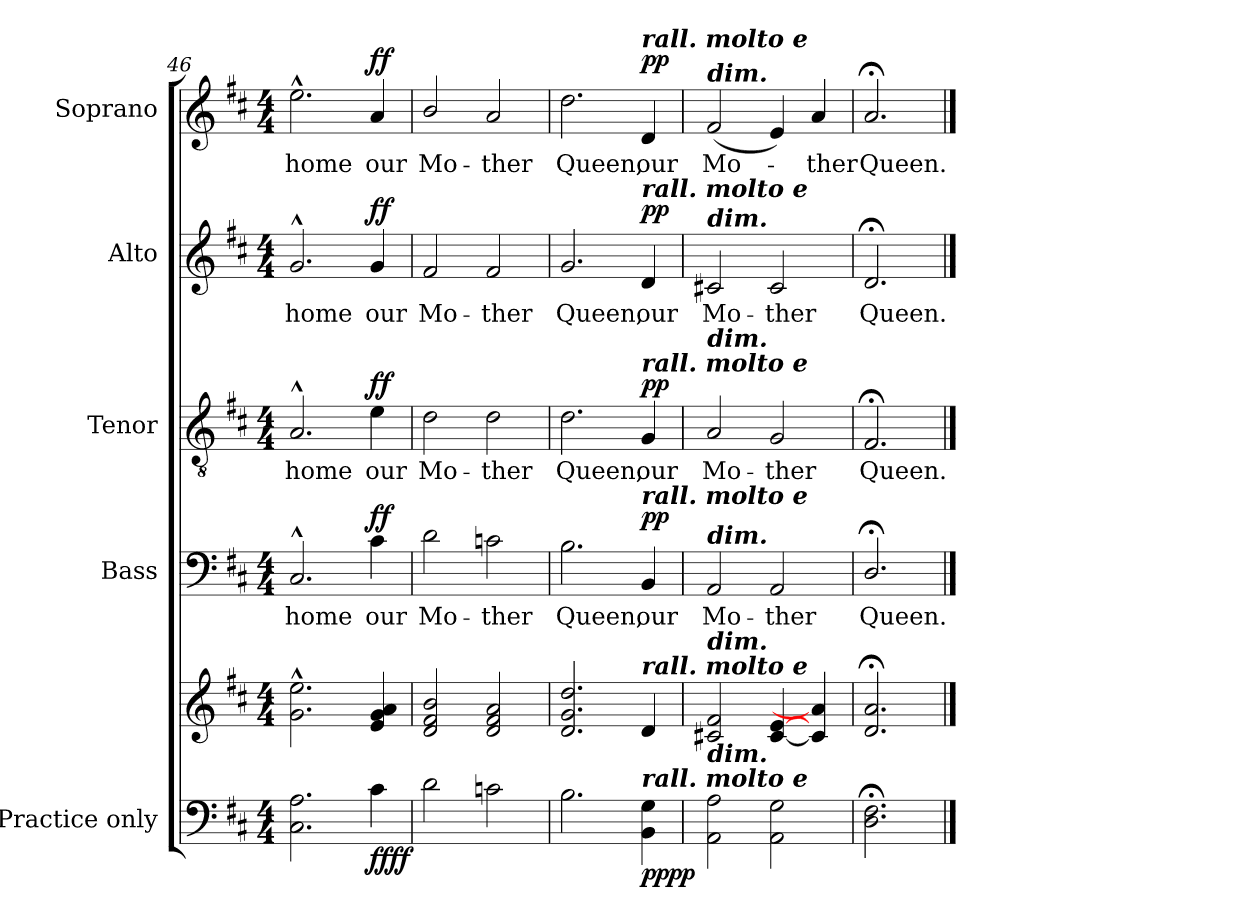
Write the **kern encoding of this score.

**kern	**kern	**dynam	**kern	**text	**dynam	**kern	**text	**dynam	**kern	**text	**dynam	**kern	**text	**dynam
*part5	*part5	*part5	*part4	*part4	*part4	*part3	*part3	*part3	*part2	*part2	*part2	*part1	*part1	*part1
*staff6	*staff5	*staff5/6	*staff4	*staff4	*staff4	*staff3	*staff3	*staff3	*staff2	*staff2	*staff2	*staff1	*staff1	*staff1
*I"Practice only	*	*	*I"Bass	*	*	*I"Tenor	*	*	*I"Alto	*	*	*I"Soprano	*	*
*	*	*	*I'B	*	*	*I'T	*	*	*I'A	*	*	*I'S	*	*
*clefF4	*clefG2	*	*clefF4	*	*	*clefGv2	*	*	*clefG2	*	*	*clefG2	*	*
*k[f#c#]	*k[f#c#]	*	*k[f#c#]	*	*	*k[f#c#]	*	*	*k[f#c#]	*	*	*k[f#c#]	*	*
*D:	*D:	*	*D:	*	*	*D:	*	*	*D:	*	*	*D:	*	*
*M4/4	*M4/4	*	*M4/4	*	*	*M4/4	*	*	*M4/4	*	*	*M4/4	*	*
=46	=46	=46	=46	=46	=46	=46	=46	=46	=46	=46	=46	=46	=46	=46
!	!	!	!	!LO:LY:b	!	!	!LO:LY:b	!	!	!LO:LY:b	!	!	!LO:LY:b	!
2.C# 2.A	2.g^^ 2.ee^^	.	2.C#^^	home	.	2.A^^	home	.	2.g^^	home	.	2.ee^^	home	.
!	!	!LO:DY:b=2	!	!LO:LY:b	!	!	!LO:LY:b	!	!	!LO:LY:b	!	!	!LO:LY:b	!
!	!	!LO:DY:n=1:b	!	!	!LO:DY:b	!	!	!LO:DY:b	!	!	!LO:DY:b	!	!	!LO:DY:b
4c#	4e 4g 4a	ff ff	4c#	our	ff	4e	our	ff	4g	our	ff	4a	our	ff
=47	=47	=47	=47	=47	=47	=47	=47	=47	=47	=47	=47	=47	=47	=47
!	!	!	!	!LO:LY:b	!	!	!LO:LY:b	!	!	!LO:LY:b	!	!	!LO:LY:b	!
2d\	2d/ 2f#/ 2b/	.	2d\	Mo-	.	2d\	Mo-	.	2f#/	Mo-	.	2b/	Mo-	.
!	!	!	!	!LO:LY:b	!	!	!LO:LY:b	!	!	!LO:LY:b	!	!	!LO:LY:b	!
2cn	2d 2f# 2a	.	2cn	-ther	.	2d	-ther	.	2f#	-ther	.	2a	-ther	.
=48	=48	=48	=48	=48	=48	=48	=48	=48	=48	=48	=48	=48	=48	=48
!	!	!	!	!LO:LY:b	!	!	!LO:LY:b	!	!	!LO:LY:b	!	!	!LO:LY:b	!
2.B	2.d 2.g 2.dd	.	2.B	Queen,	.	2.d	Queen,	.	2.g	Queen,	.	2.dd	Queen,	.
!	!	!	!	!	!	!	!	!	!	!	!	!LO:TX:a:Bi:t=rall. molto e	!	!
!	!	!	!	!	!	!	!	!	!LO:TX:a:Bi:t=rall. molto e	!	!	!	!	!
!	!	!	!	!	!	!LO:TX:a:Bi:t=rall. molto e	!	!	!	!	!	!	!	!
!	!	!	!LO:TX:a:Bi:t=rall. molto e	!	!	!	!	!	!	!	!	!	!	!
!	!LO:TX:a:Bi:t=rall. molto e	!	!	!	!	!	!	!	!	!	!	!	!	!
!LO:TX:a:Bi:t=rall. molto e	!	!	!	!	!	!	!	!	!	!	!	!	!	!
!	!	!LO:DY:b=2	!	!LO:LY:b	!	!	!LO:LY:b	!	!	!LO:LY:b	!	!	!LO:LY:b	!
!	!	!LO:DY:n=1:b	!	!	!LO:DY:b	!	!	!LO:DY:b	!	!	!LO:DY:b	!	!	!LO:DY:b
4BB 4G	4d	pp pp	4BB	our	pp	4G	our	pp	4d	our	pp	4d	our	pp
=49	=49	=49	=49	=49	=49	=49	=49	=49	=49	=49	=49	=49	=49	=49
!	!	!	!	!	!	!	!	!	!	!	!	!LO:TX:a:Bi:t=dim.	!	!
!	!	!	!	!	!	!	!	!	!LO:TX:a:Bi:t=dim.	!	!	!	!	!
!	!	!	!	!	!	!LO:TX:a:Bi:t=dim.	!	!	!	!	!	!	!	!
!	!	!	!LO:TX:a:Bi:t=dim.	!	!	!	!	!	!	!	!	!	!	!
!	!LO:TX:a:Bi:t=dim.	!	!	!	!	!	!	!	!	!	!	!	!	!
!LO:TX:a:Bi:t=dim.	!	!	!	!	!	!	!	!	!	!	!	!	!	!
!	!	!	!	!LO:LY:b	!	!	!LO:LY:b	!	!	!LO:LY:b	!	!	!LO:LY:b	!
2AA 2A	2c#X 2f#	.	2AA	Mo-	.	2A	Mo-	.	2c#X	Mo-	.	(<2f#	Mo-	.
!	!	!	!	!LO:LY:b	!	!	!LO:LY:b	!	!	!LO:LY:b	!	!	!	!
2AA 2G	[4c# [4e	.	2AA	-ther	.	2G	-ther	.	2c#	-ther	.	4e)	.	.
!	!	!	!	!	!	!	!	!	!	!	!	!	!LO:LY:b	!
.	4c#] 4a]	.	.	.	.	.	.	.	.	.	.	4a	ther	.
=50	=50	=50	=50	=50	=50	=50	=50	=50	=50	=50	=50	=50	=50	=50
!	!	!	!	!LO:LY:b	!	!	!LO:LY:b	!	!	!LO:LY:b	!	!	!LO:LY:b	!
2.D\; 2.F#\;	2.d;< 2.a;<	.	2.D;</	Queen.	.	2.F#;<	Queen.	.	2.d;<	Queen.	.	2.a;<	Queen.	.
==	==	==	==	==	==	==	==	==	==	==	==	==	==	==
*-	*-	*-	*-	*-	*-	*-	*-	*-	*-	*-	*-	*-	*-	*-
